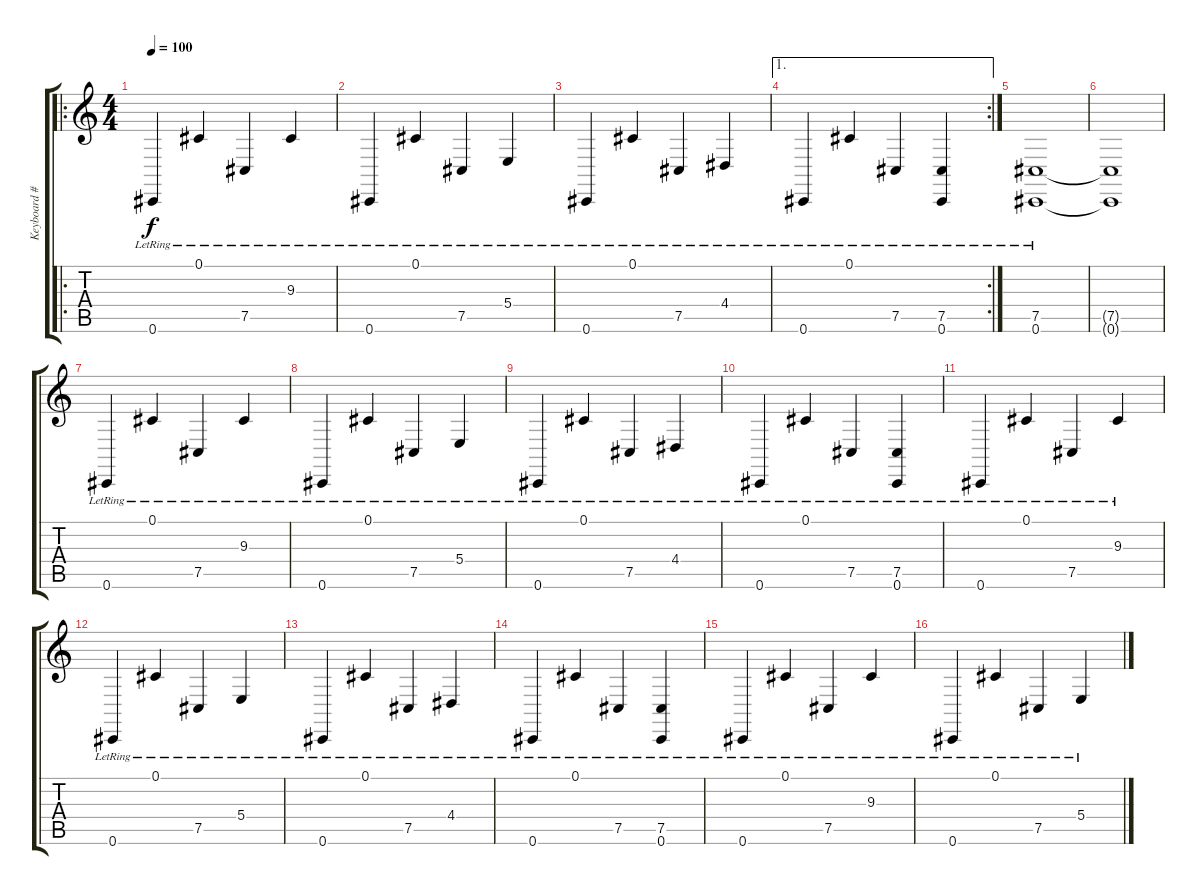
\track ("Keyboard #2" "Keyboard #") {instrument stringensemble1}
\staff {score tabs}
\tuning (Db4 Ab3 E3 B2 Gb2 Db2) {hide}
\ro
\ts (4 4)
\tempo 100
\clef g2
\ks c
0.6{lr}.4{dy f instrument stringensemble1} 0.1{lr}.4 7.5{lr}.4 9.3{lr}.4 |
0.6{lr}.4 0.1{lr}.4 7.5{lr}.4 5.4{lr}.4 |
0.6{lr}.4 0.1{lr}.4 7.5{lr}.4 4.4{lr}.4 |
\ae 1
\rc 2
0.6{lr}.4 0.1{lr}.4 7.5{lr}.4 (7.5{lr} 0.6{lr}).4 |
(7.5{lr} 0.6{lr}).1 |
(7.5{t} 0.6{t}).1 |
0.6{lr}.4 0.1{lr}.4 7.5{lr}.4 9.3{lr}.4 |
0.6{lr}.4 0.1{lr}.4 7.5{lr}.4 5.4{lr}.4 |
0.6{lr}.4 0.1{lr}.4 7.5{lr}.4 4.4{lr}.4 |
0.6{lr}.4 0.1{lr}.4 7.5{lr}.4 (7.5{lr} 0.6{lr}).4 |
0.6{lr}.4 0.1{lr}.4 7.5{lr}.4 9.3{lr}.4 |
0.6{lr}.4 0.1{lr}.4 7.5{lr}.4 5.4{lr}.4 |
0.6{lr}.4 0.1{lr}.4 7.5{lr}.4 4.4{lr}.4 |
0.6{lr}.4 0.1{lr}.4 7.5{lr}.4 (7.5{lr} 0.6{lr}).4 |
0.6{lr}.4 0.1{lr}.4 7.5{lr}.4 9.3{lr}.4 |
0.6{lr}.4 0.1{lr}.4 7.5{lr}.4 5.4{lr}.4
